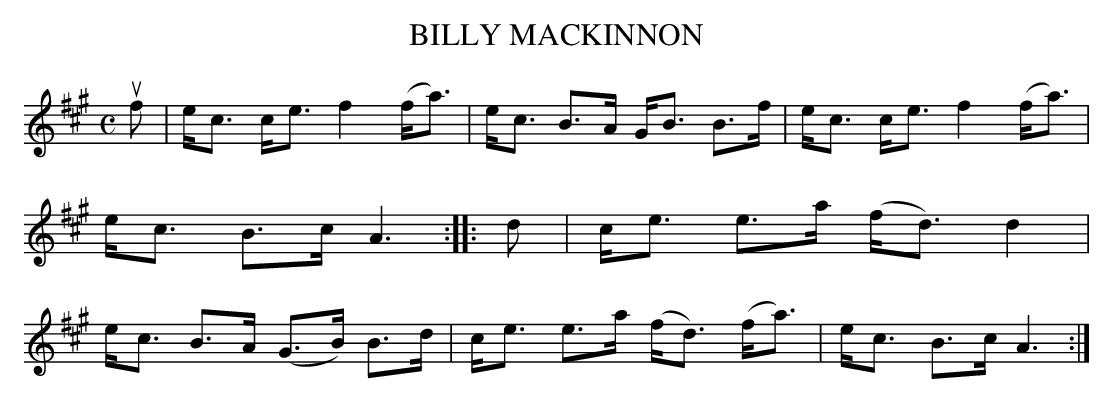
X:1
T: BILLY MACKINNON
M: C
L: 1/8
K: A
uf |\
e<c c<e f2 (f<a) | e<c B>A G<B B>f |\
e<c c<e f2 (f<a) | e<c B>c A3 ::\
d |\
c<e e>a (f<d) d2 | e<c B>A (G>B) B>d |\
c<e e>a (f<d) (f<a) | e<c B>c A3 :|
